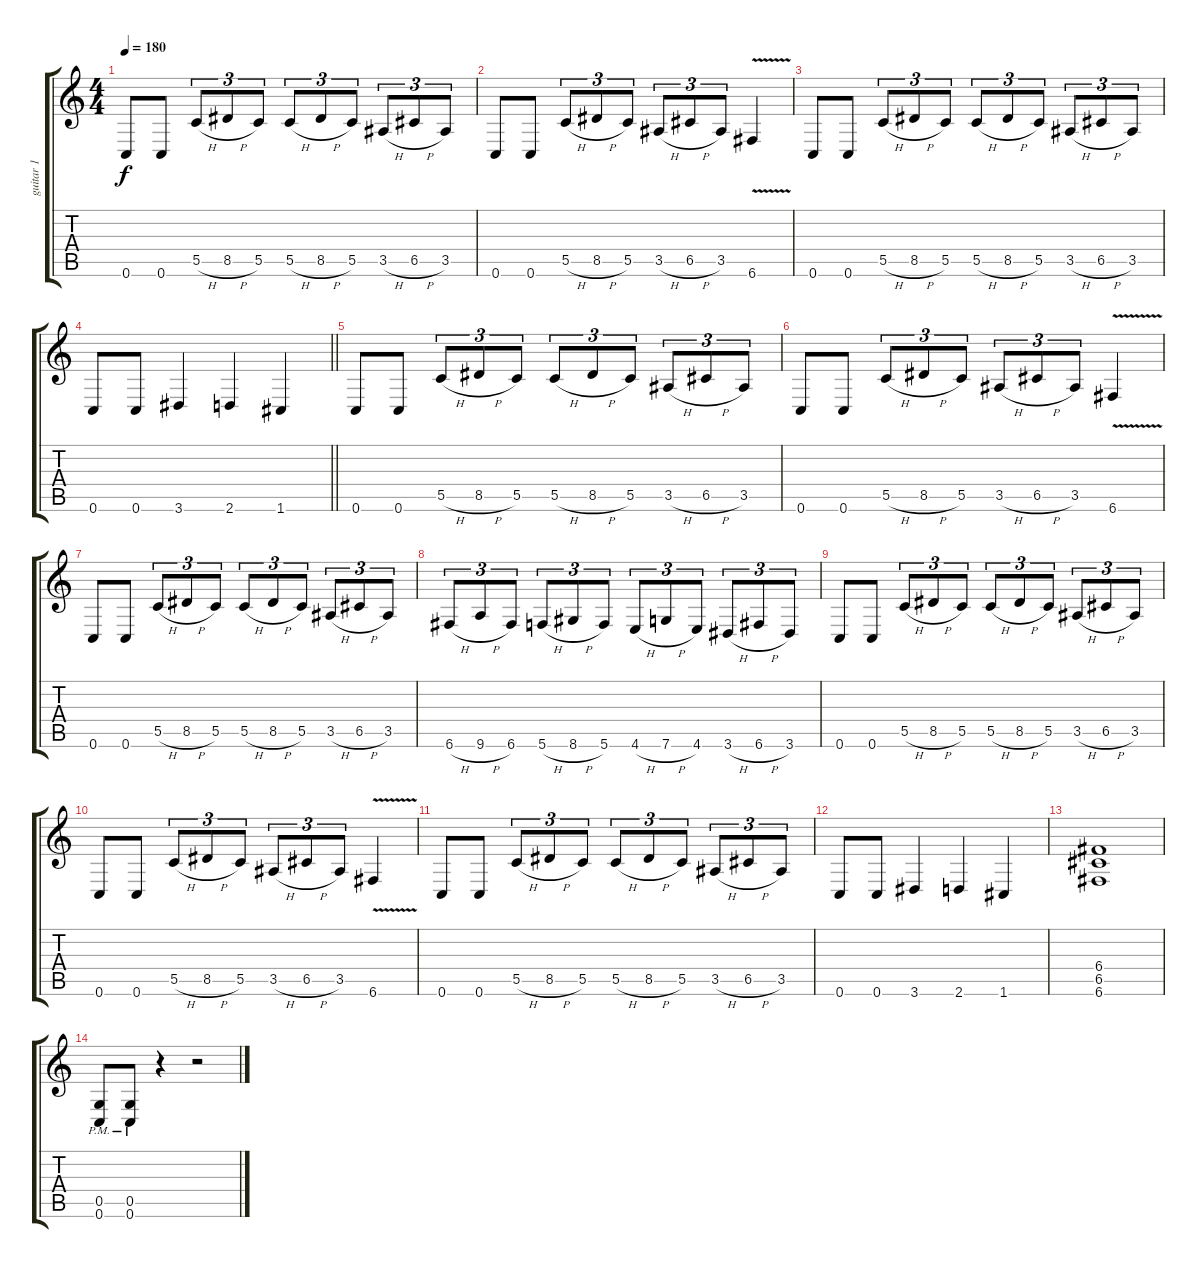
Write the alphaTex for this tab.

\track ("guitar 1" "guitar 1") {instrument distortionguitar}
\staff {score tabs}
\tuning (D4 A3 F3 C3 G2 C2) {hide}
\ts (4 4)
\tempo 180
\clef g2
\ks c
0.6.8{dy f} 0.6.8 5.5{h}.8{tu (3 2)} 8.5{h}.8{tu (3 2)} 5.5.8{tu (3 2)} 5.5{h}.8{tu (3 2)} 8.5{h}.8{tu (3 2)} 5.5.8{tu (3 2)} 3.5{h}.8{tu (3 2)} 6.5{h}.8{tu (3 2)} 3.5.8{tu (3 2)} |
0.6.8 0.6.8 5.5{h}.8{tu (3 2)} 8.5{h}.8{tu (3 2)} 5.5.8{tu (3 2)} 3.5{h}.8{tu (3 2)} 6.5{h}.8{tu (3 2)} 3.5.8{tu (3 2)} 6.6{v}.4 |
0.6.8 0.6.8 5.5{h}.8{tu (3 2)} 8.5{h}.8{tu (3 2)} 5.5.8{tu (3 2)} 5.5{h}.8{tu (3 2)} 8.5{h}.8{tu (3 2)} 5.5.8{tu (3 2)} 3.5{h}.8{tu (3 2)} 6.5{h}.8{tu (3 2)} 3.5.8{tu (3 2)} |
\barLineRight lightlight
0.6.8 0.6.8 3.6.4 2.6.4 1.6.4 |
0.6.8 0.6.8 5.5{h}.8{tu (3 2)} 8.5{h}.8{tu (3 2)} 5.5.8{tu (3 2)} 5.5{h}.8{tu (3 2)} 8.5{h}.8{tu (3 2)} 5.5.8{tu (3 2)} 3.5{h}.8{tu (3 2)} 6.5{h}.8{tu (3 2)} 3.5.8{tu (3 2)} |
0.6.8 0.6.8 5.5{h}.8{tu (3 2)} 8.5{h}.8{tu (3 2)} 5.5.8{tu (3 2)} 3.5{h}.8{tu (3 2)} 6.5{h}.8{tu (3 2)} 3.5.8{tu (3 2)} 6.6{v}.4 |
0.6.8 0.6.8 5.5{h}.8{tu (3 2)} 8.5{h}.8{tu (3 2)} 5.5.8{tu (3 2)} 5.5{h}.8{tu (3 2)} 8.5{h}.8{tu (3 2)} 5.5.8{tu (3 2)} 3.5{h}.8{tu (3 2)} 6.5{h}.8{tu (3 2)} 3.5.8{tu (3 2)} |
6.6{h}.8{tu (3 2)} 9.6{h}.8{tu (3 2)} 6.6.8{tu (3 2)} 5.6{h}.8{tu (3 2)} 8.6{h}.8{tu (3 2)} 5.6.8{tu (3 2)} 4.6{h}.8{tu (3 2)} 7.6{h}.8{tu (3 2)} 4.6.8{tu (3 2)} 3.6{h}.8{tu (3 2)} 6.6{h}.8{tu (3 2)} 3.6.8{tu (3 2)} |
0.6.8 0.6.8 5.5{h}.8{tu (3 2)} 8.5{h}.8{tu (3 2)} 5.5.8{tu (3 2)} 5.5{h}.8{tu (3 2)} 8.5{h}.8{tu (3 2)} 5.5.8{tu (3 2)} 3.5{h}.8{tu (3 2)} 6.5{h}.8{tu (3 2)} 3.5.8{tu (3 2)} |
0.6.8 0.6.8 5.5{h}.8{tu (3 2)} 8.5{h}.8{tu (3 2)} 5.5.8{tu (3 2)} 3.5{h}.8{tu (3 2)} 6.5{h}.8{tu (3 2)} 3.5.8{tu (3 2)} 6.6{v}.4 |
0.6.8 0.6.8 5.5{h}.8{tu (3 2)} 8.5{h}.8{tu (3 2)} 5.5.8{tu (3 2)} 5.5{h}.8{tu (3 2)} 8.5{h}.8{tu (3 2)} 5.5.8{tu (3 2)} 3.5{h}.8{tu (3 2)} 6.5{h}.8{tu (3 2)} 3.5.8{tu (3 2)} |
0.6.8 0.6.8 3.6.4 2.6.4 1.6.4 |
(6.4 6.5 6.6).1 |
(0.5{pm} 0.6{pm}).8 (0.5{pm} 0.6{pm}).8 r.4 r.2
